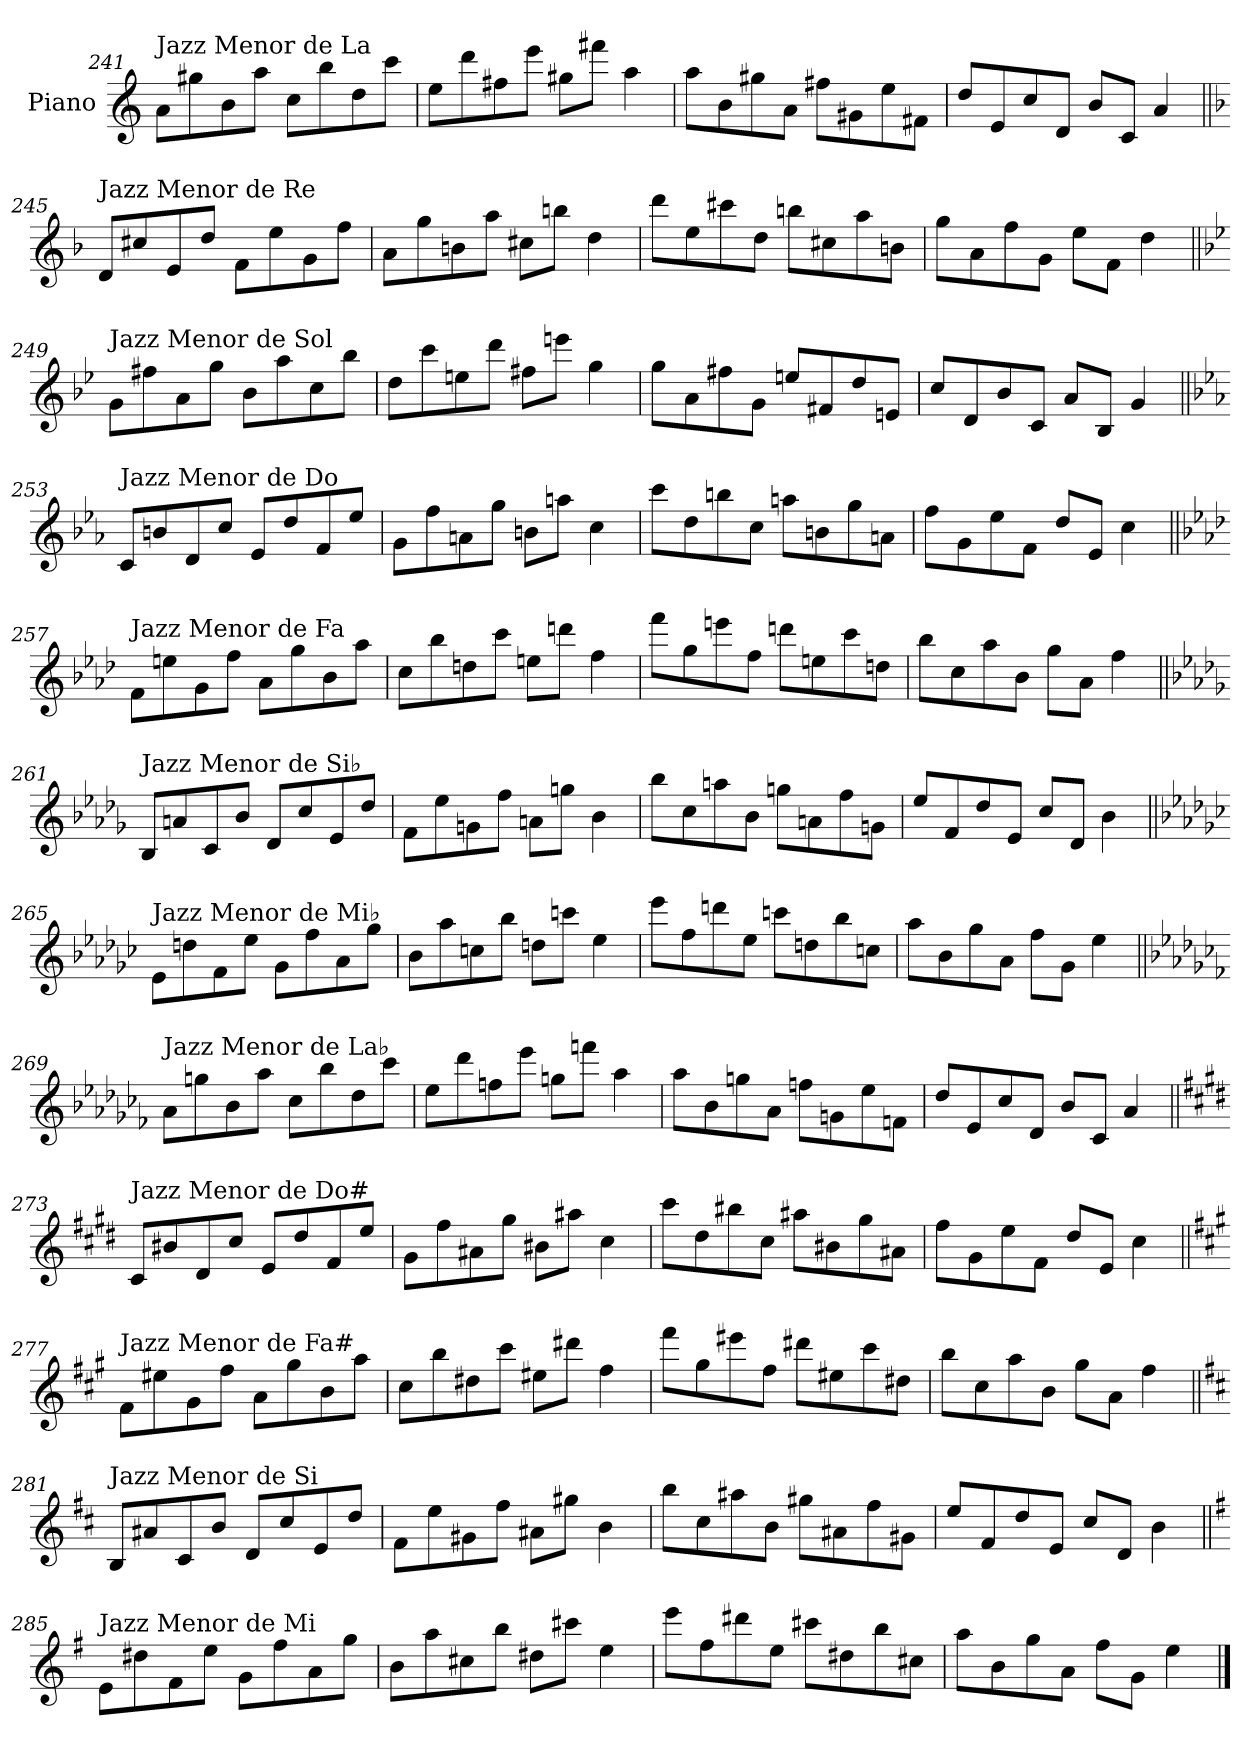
**kern
*part1
*staff1
*I"Piano
*I'Pno.
!!LO:PB:g=z
*clefG2
*k[]
=241
!LO:TX:a:t=Jazz Menor de La
8a\L
8gg#X\
8b\
8aa\J
8cc\L
8bb\
8dd\
8ccc\J
=242
8ee\L
8ddd\
8ff#X\
8eee\J
8gg#X\L
8fff#X\J
4aa\
=243
8aa\L
8b\
8gg#X\
8a\J
8ff#X\L
8g#X\
8ee\
8f#X\J
=244
8dd/L
8e/
8cc/
8d/J
8b/L
8c/J
4a/
!!LO:LB:g=z
=245||
*k[b-]
!LO:TX:a:t=Jazz Menor de Re
8d/L
8cc#X/
8e/
8dd/J
8f\L
8ee\
8g\
8ff\J
=246
8a\L
8gg\
8bn\
8aa\J
8cc#X\L
8bbn\J
4dd\
=247
8ddd\L
8ee\
8ccc#X\
8dd\J
8bbn\L
8cc#X\
8aa\
8bn\J
=248
8gg\L
8a\
8ff\
8g\J
8ee\L
8f\J
4dd\
!!LO:LB:g=z
=249||
*k[b-e-]
!LO:TX:a:t=Jazz Menor de Sol
8g\L
8ff#X\
8a\
8gg\J
8b-\L
8aa\
8cc\
8bb-\J
=250
8dd\L
8ccc\
8een\
8ddd\J
8ff#X\L
8eeen\J
4gg\
=251
8gg\L
8a\
8ff#X\
8g\J
8een/L
8f#X/
8dd/
8en/J
=252
8cc/L
8d/
8b-/
8c/J
8a/L
8B-/J
4g/
!!LO:LB:g=z
=253||
*k[b-e-a-]
!LO:TX:a:t=Jazz Menor de Do
8c/L
8bn/
8d/
8cc/J
8e-/L
8dd/
8f/
8ee-/J
=254
8g\L
8ff\
8an\
8gg\J
8bn\L
8aan\J
4cc\
=255
8ccc\L
8dd\
8bbn\
8cc\J
8aan\L
8bn\
8gg\
8an\J
=256
8ff\L
8g\
8ee-\
8f\J
8dd/L
8e-/J
4cc\
!!LO:LB:g=z
=257||
*k[b-e-a-d-]
!LO:TX:a:t=Jazz Menor de Fa
8f\L
8een\
8g\
8ff\J
8a-\L
8gg\
8b-\
8aa-\J
=258
8cc\L
8bb-\
8ddn\
8ccc\J
8een\L
8dddn\J
4ff\
=259
8fff\L
8gg\
8eeen\
8ff\J
8dddn\L
8een\
8ccc\
8ddn\J
=260
8bb-\L
8cc\
8aa-\
8b-\J
8gg\L
8a-\J
4ff\
!!LO:LB:g=z
=261||
*k[b-e-a-d-g-]
!LO:TX:a:t=Jazz Menor de Si♭
8B-/L
8an/
8c/
8b-/J
8d-/L
8cc/
8e-/
8dd-/J
=262
8f\L
8ee-\
8gn\
8ff\J
8an\L
8ggn\J
4b-\
=263
8bb-\L
8cc\
8aan\
8b-\J
8ggn\L
8an\
8ff\
8gn\J
=264
8ee-/L
8f/
8dd-/
8e-/J
8cc/L
8d-/J
4b-\
!!LO:PB:g=z
=265||
*k[b-e-a-d-g-c-]
!LO:TX:a:t=Jazz Menor de Mi♭
8e-\L
8ddn\
8f\
8ee-\J
8g-\L
8ff\
8a-\
8gg-\J
=266
8b-\L
8aa-\
8ccn\
8bb-\J
8ddn\L
8cccn\J
4ee-\
=267
8eee-\L
8ff\
8dddn\
8ee-\J
8cccn\L
8ddn\
8bb-\
8ccn\J
=268
8aa-\L
8b-\
8gg-\
8a-\J
8ff\L
8g-\J
4ee-\
!!LO:LB:g=z
=269||
*k[b-e-a-d-g-c-f-]
!LO:TX:a:t=Jazz Menor de La♭
8a-\L
8ggn\
8b-\
8aa-\J
8cc-\L
8bb-\
8dd-\
8ccc-\J
=270
8ee-\L
8ddd-\
8ffn\
8eee-\J
8ggn\L
8fffn\J
4aa-\
=271
8aa-\L
8b-\
8ggn\
8a-\J
8ffn\L
8gn\
8ee-\
8fn\J
=272
8dd-/L
8e-/
8cc-/
8d-/J
8b-/L
8c-/J
4a-/
!!LO:LB:g=z
=273||
*k[f#c#g#d#]
!LO:TX:a:t=Jazz Menor de Do#
8c#/L
8b#X/
8d#/
8cc#/J
8e/L
8dd#/
8f#/
8ee/J
=274
8g#\L
8ff#\
8a#X\
8gg#\J
8b#X\L
8aa#X\J
4cc#\
=275
8ccc#\L
8dd#\
8bb#X\
8cc#\J
8aa#X\L
8b#X\
8gg#\
8a#X\J
=276
8ff#\L
8g#\
8ee\
8f#\J
8dd#/L
8e/J
4cc#\
!!LO:LB:g=z
=277||
*k[f#c#g#]
!LO:TX:a:t=Jazz Menor de Fa#
8f#\L
8ee#X\
8g#\
8ff#\J
8a\L
8gg#\
8b\
8aa\J
=278
8cc#\L
8bb\
8dd#X\
8ccc#\J
8ee#X\L
8ddd#X\J
4ff#\
=279
8fff#\L
8gg#\
8eee#X\
8ff#\J
8ddd#X\L
8ee#X\
8ccc#\
8dd#X\J
=280
8bb\L
8cc#\
8aa\
8b\J
8gg#\L
8a\J
4ff#\
!!LO:LB:g=z
=281||
*k[f#c#]
!LO:TX:a:t=Jazz Menor de Si
8B/L
8a#X/
8c#/
8b/J
8d/L
8cc#/
8e/
8dd/J
=282
8f#\L
8ee\
8g#X\
8ff#\J
8a#X\L
8gg#X\J
4b\
=283
8bb\L
8cc#\
8aa#X\
8b\J
8gg#X\L
8a#X\
8ff#\
8g#X\J
=284
8ee/L
8f#/
8dd/
8e/J
8cc#/L
8d/J
4b\
!!LO:LB:g=z
=285||
*k[f#]
!LO:TX:a:t=Jazz Menor de Mi
8e\L
8dd#X\
8f#\
8ee\J
8g\L
8ff#\
8a\
8gg\J
=286
8b\L
8aa\
8cc#X\
8bb\J
8dd#X\L
8ccc#X\J
4ee\
=287
8eee\L
8ff#\
8ddd#X\
8ee\J
8ccc#X\L
8dd#X\
8bb\
8cc#X\J
=288
8aa\L
8b\
8gg\
8a\J
8ff#\L
8g\J
4ee\
==
*-
